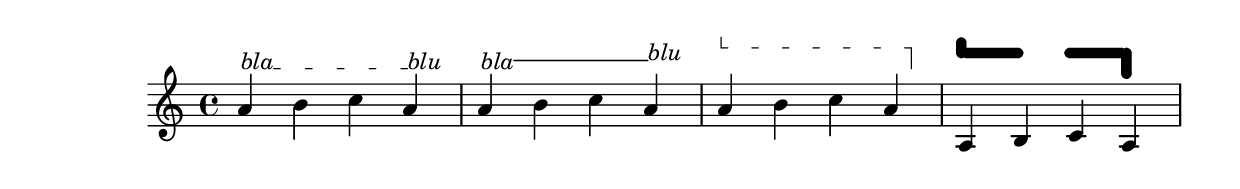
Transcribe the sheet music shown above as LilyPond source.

%% Do not edit this file; it is automatically
%% generated from LSR http://lsr.dsi.unimi.it
%% This file is in the public domain.
\version "2.13.39"

\header {
  lsrtags = "expressive-marks, text, tweaks-and-overrides"

%% Translation of GIT committish: 5160eccb26cee0bfd802d844233e4a8d795a1e94
  texidoces = "
Las instrucciones @code{\\startTextSpan} y @code{\\stopTextSpan}
permiten la creación de elementos de extensión textuales tan
fácilmente como indicaciones de pedal u
octavaciones. Sobreescribimos ciertas propiedades del objeto
@code{TextSpanner} para modificar su salida.

"
  doctitlees = "Crear elementos de extensión textuales"

  texidoc = "
The @code{\\startTextSpan} and @code{\\stopTextSpan} commands allow the
creation of text spanners as easily as pedal indications or
octavations. Override some properties of the @code{TextSpanner} object
to modify its output.

"
  doctitle = "Creating text spanners"
} % begin verbatim

\paper { ragged-right = ##f }

\relative c'' {
  \override TextSpanner #'(bound-details left text) = #"bla"
  \override TextSpanner #'(bound-details right text) = #"blu"
  a4 \startTextSpan
  b4 c
  a4 \stopTextSpan

  \override TextSpanner #'style = #'line
  \once \override TextSpanner
    #'(bound-details left stencil-align-dir-y) = #CENTER
  a4 \startTextSpan
  b4 c
  a4 \stopTextSpan

  \override TextSpanner #'style = #'dashed-line
  \override TextSpanner #'(bound-details left text) =
    \markup { \draw-line #'(0 . 1) }
  \override TextSpanner #'(bound-details right text) =
    \markup { \draw-line #'(0 . -2) }
  \once \override TextSpanner #'(bound-details right padding) = #-2

  a4 \startTextSpan
  b4 c
  a4 \stopTextSpan

  \set Staff.middleCPosition = #-13
  \override TextSpanner #'dash-period = #10
  \override TextSpanner #'dash-fraction = #0.5
  \override TextSpanner #'thickness = #10
  a4 \startTextSpan
  b4 c
  a4 \stopTextSpan
}

